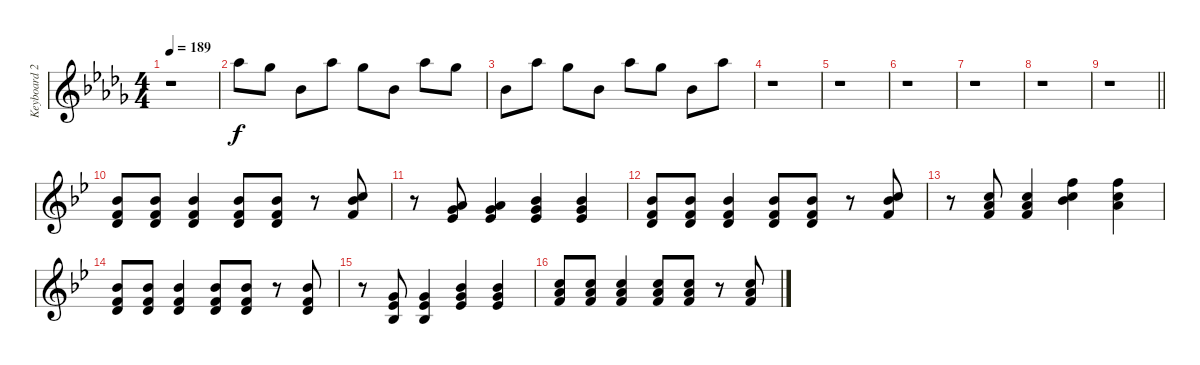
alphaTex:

\track ("Keyboard 2" "Keyboard 2") {instrument lead1square}
\staff {score}
\tuning (E4 B3 G3 D3 A2 E2) {hide}
\ts (4 4)
\tempo 189
\clef g2
\ks db
r.1{dy f volume 0} |
16.1.8{volume 13} 14.1.8 15.3.8 16.1.8 14.1.8 15.3.8 16.1.8 14.1.8 |
15.3.8 16.1.8 14.1.8 15.3.8 16.1.8 14.1.8 15.3.8 16.1.8 |
r.1 |
r.1 |
r.1 |
r.1 |
r.1 |
\barLineRight lightlight
r.1 |
\ks bb
(6.1 6.2 7.3).8 (6.1 6.2 7.3).8 (6.1 6.2 7.3).4 (6.1 6.2 7.3).8 (6.1 6.2 7.3).8 r.8 (8.1 11.2 10.3).8 |
r.8 (5.1 8.2 8.3).8 (5.1 8.2 8.3).4 (6.1 8.2 8.3).4 (6.1 8.2 8.3).4 |
(6.1 6.2 7.3).8 (6.1 6.2 7.3).8 (6.1 6.2 7.3).4 (6.1 6.2 7.3).8 (6.1 6.2 7.3).8 r.8 (8.1 11.2 10.3).8 |
r.8 (8.1 10.2 10.3).8 (8.1 10.2 10.3).4 (13.1 13.2 15.3).4 (13.1 13.2 14.3).4 |
(11.2 10.3 12.4).8 (11.2 10.3 12.4).8 (11.2 10.3 12.4).4 (11.2 10.3 12.4).8 (11.2 10.3 12.4).8 r.8 (11.2 10.3 12.4).8 |
r.8 (8.2 8.3 8.4).8 (8.2 8.3 8.4).4 (6.1 8.2 8.3).4 (6.1 8.2 8.3).4 |
(8.1 10.2 10.3).8 (8.1 10.2 10.3).8 (8.1 10.2 10.3).4 (8.1 10.2 10.3).8 (8.1 10.2 10.3).8 r.8 (8.1 10.2 10.3).8
